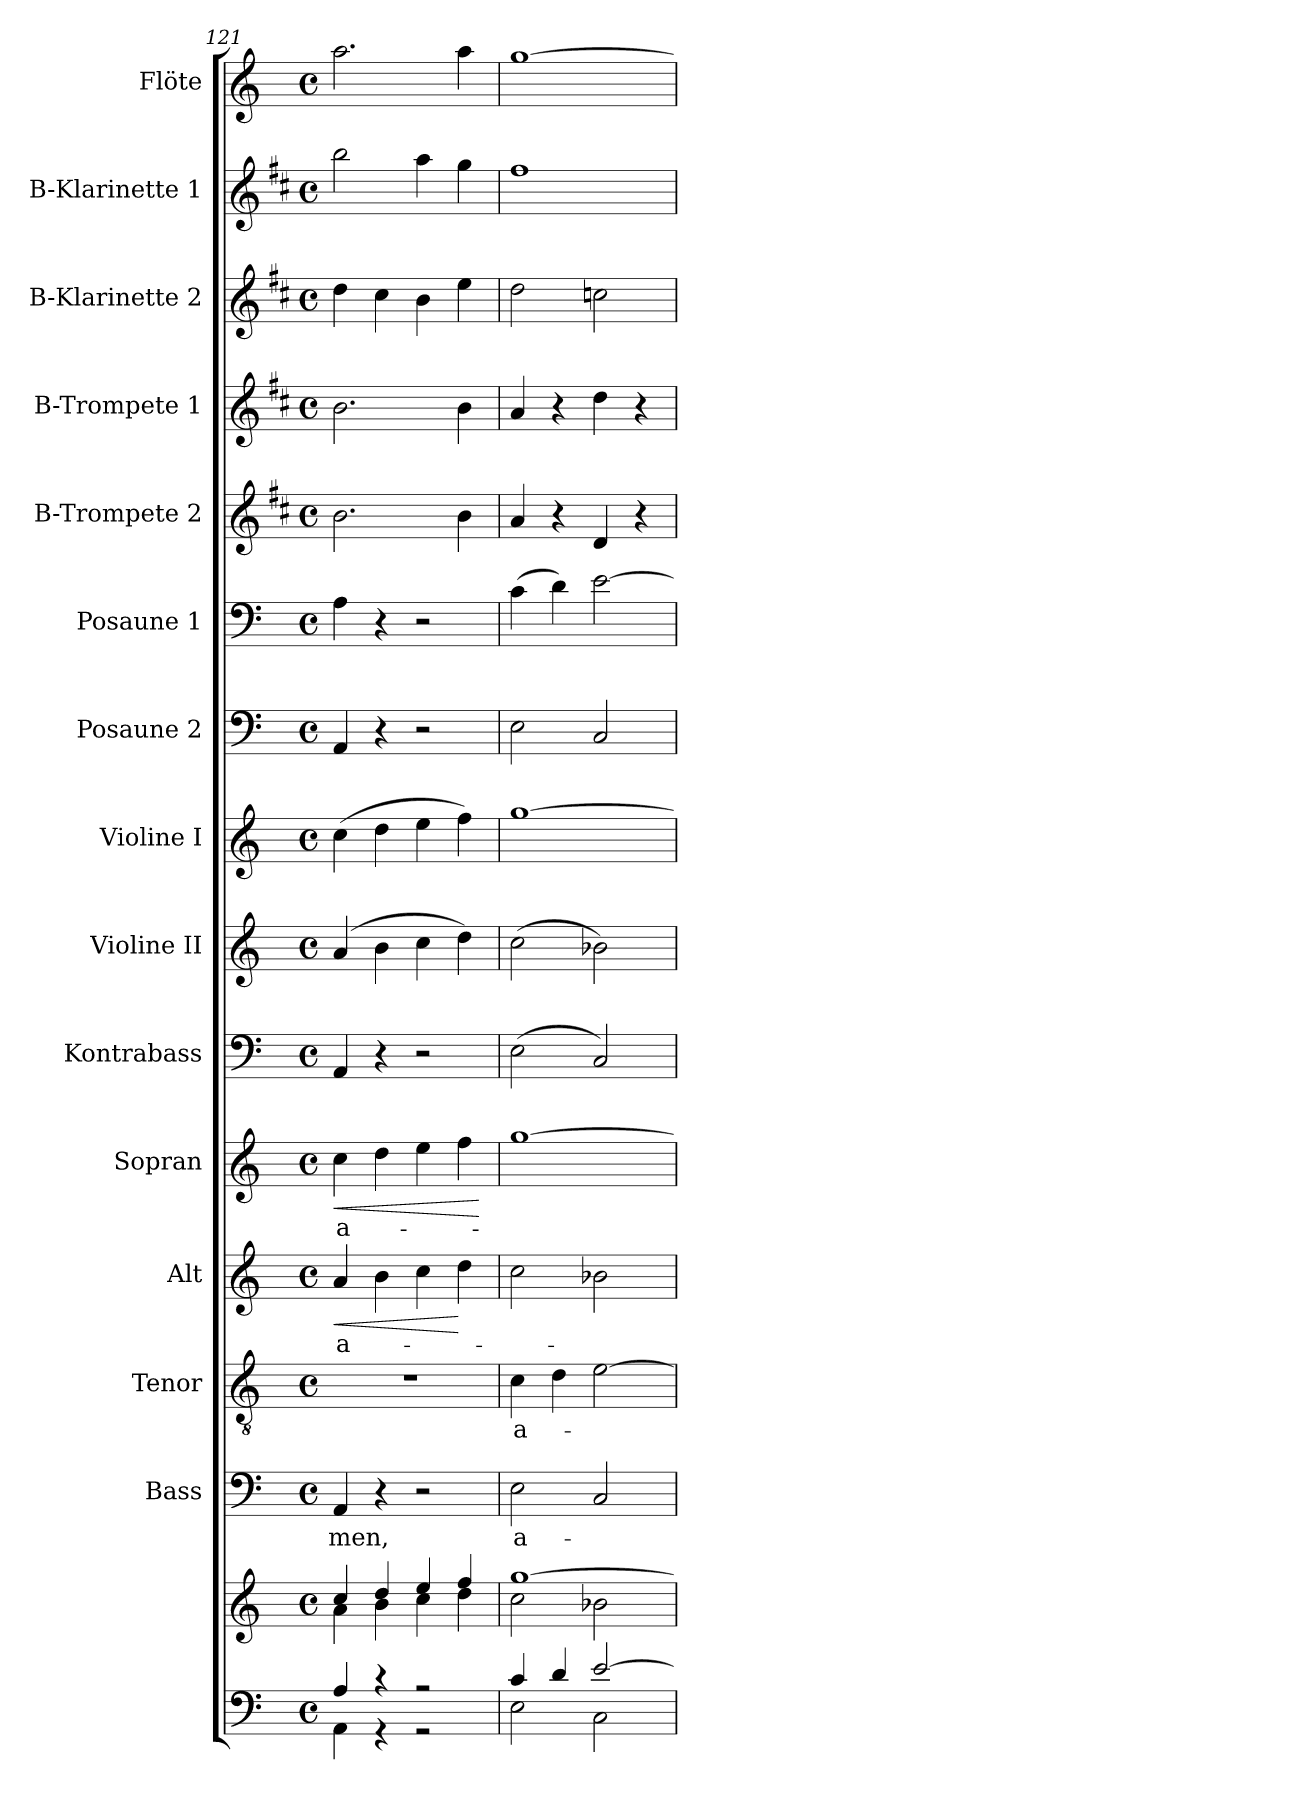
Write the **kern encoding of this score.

**kern	**kern	**kern	**text	**kern	**text	**kern	**text	**dynam	**kern	**text	**dynam	**kern	**kern	**kern	**kern	**kern	**kern	**kern	**kern	**kern	**kern
*part15	*part15	*part14	*part14	*part13	*part13	*part12	*part12	*part12	*part11	*part11	*part11	*part10	*part9	*part8	*part7	*part6	*part5	*part4	*part3	*part2	*part1
*staff16	*staff15	*staff14	*staff14	*staff13	*staff13	*staff12	*staff12	*staff12	*staff11	*staff11	*staff11	*staff10	*staff9	*staff8	*staff7	*staff6	*staff5	*staff4	*staff3	*staff2	*staff1
*	*	*I"Bass	*	*I"Tenor	*	*I"Alt	*	*	*I"Sopran	*	*	*I"Kontrabass	*I"Violine II	*I"Violine I	*I"Posaune 2	*I"Posaune 1	*I"B-Trompete 2	*I"B-Trompete 1	*I"B-Klarinette 2	*I"B-Klarinette 1	*I"Flöte
*	*	*I'B.	*	*I'T.	*	*I'A.	*	*	*I'S.	*	*	*I'Kb.	*I'Vl. II	*I'Vl. I	*I'Pos. 2	*I'Pos. 1	*I'B Trp. 2	*I'B Trp. 1	*I'B Kl. 2	*I'B Kl. 1	*I'Fl.
*clefF4	*clefG2	*clefF4	*	*clefGv2	*	*clefG2	*	*	*clefG2	*	*	*clefF4	*clefG2	*clefG2	*clefF4	*clefF4	*clefG2	*clefG2	*clefG2	*clefG2	*clefG2
*	*	*	*	*	*	*	*	*	*	*	*	*ITrd7c12	*	*	*	*	*ITrd1c2	*ITrd1c2	*ITrd1c2	*ITrd1c2	*
*k[]	*k[]	*k[]	*	*k[]	*	*k[]	*	*	*k[]	*	*	*k[]	*k[]	*k[]	*k[]	*k[]	*k[]	*k[]	*k[]	*k[]	*k[]
*C:	*C:	*C:	*	*C:	*	*C:	*	*	*C:	*	*	*C:	*C:	*C:	*C:	*C:	*C:	*C:	*C:	*C:	*C:
*M4/4	*M4/4	*M4/4	*	*M4/4	*	*M4/4	*	*	*M4/4	*	*	*M4/4	*M4/4	*M4/4	*M4/4	*M4/4	*M4/4	*M4/4	*M4/4	*M4/4	*M4/4
*met(c)	*met(c)	*met(c)	*	*met(c)	*	*met(c)	*	*	*met(c)	*	*	*met(c)	*met(c)	*met(c)	*met(c)	*met(c)	*met(c)	*met(c)	*met(c)	*met(c)	*met(c)
=121	=121	=121	=121	=121	=121	=121	=121	=121	=121	=121	=121	=121	=121	=121	=121	=121	=121	=121	=121	=121	=121
*^	*^	*	*	*	*	*	*	*	*	*	*	*	*	*	*	*	*	*	*	*	*
!	!	!	!	!	!LO:LY:b	!	!	!	!LO:LY:b	!LO:HP:b	!	!LO:LY:b	!LO:HP:b	!	!	!	!	!	!	!	!	!	!
4A/	4AA\	4cc/	4a\	4AA/	-men,	1r	.	4a/	a-	<	4cc\	a-	<	4AAA/	(4a/	(>4cc\	4AA/	4A\	2.a\	2.a\	4cc\	2aa\	2.aa\
4r	4r	4dd/	4b\	4r	.	.	.	4b\	.	.	4dd\	.	.	4r	4b\	4dd\	4r	4r	.	.	4b\	.	.
2r	2r	4ee/	4cc\	2r	.	.	.	4cc\	.	.	4ee\	.	.	2r	4cc\	4ee\	2r	2r	.	.	4a\	4gg\	.
.	.	4ff/	4dd\	.	.	.	.	4dd\	.	[	4ff\	.	.	.	4dd\)	4ff\)	.	.	4a\	4a\	4dd\	4ff\	4aa\
*v	*v	*	*	*	*	*	*	*	*	*	*	*	*	*	*	*	*	*	*	*	*	*	*
*	*v	*v	*	*	*	*	*	*	*	*	*	*	*	*	*	*	*	*	*	*	*	*
.	.	.	.	.	.	.	.	.	.	.	[	.	.	.	.	.	.	.	.	.	.
!!LO:PB:g=z
=122	=122	=122	=122	=122	=122	=122	=122	=122	=122	=122	=122	=122	=122	=122	=122	=122	=122	=122	=122	=122	=122
*^	*^	*	*	*	*	*	*	*	*	*	*	*	*	*	*	*	*	*	*	*	*
!	!	!	!	!	!LO:LY:b	!	!LO:LY:b	!	!	!	!	!	!	!	!	!	!	!	!	!	!	!	!
4c/	2E\	[>1gg	2cc\	2E\	a-	4c\	a-	2cc\	.	.	[1gg	.	.	(>2EE\	(>2cc\	[1gg	2E\	(>4c\	4g/	4g/	2cc\	1ee	[1gg
4d/	.	.	.	.	.	4d\	.	.	.	.	.	.	.	.	.	.	.	4d\)	4r	4r	.	.	.
[>2e/	2C\	.	2b-X\	2C/	.	[2e\	.	2b-X\	.	.	.	.	.	2CC/)	2b-X\)	.	2C/	[2e\	4c/	4cc\	2b-X\	.	.
.	.	.	.	.	.	.	.	.	.	.	.	.	.	.	.	.	.	.	4r	4r	.	.	.
*v	*v	*	*	*	*	*	*	*	*	*	*	*	*	*	*	*	*	*	*	*	*	*	*
*	*v	*v	*	*	*	*	*	*	*	*	*	*	*	*	*	*	*	*	*	*	*	*
=	=	=	=	=	=	=	=	=	=	=	=	=	=	=	=	=	=	=	=	=	=
*-	*-	*-	*-	*-	*-	*-	*-	*-	*-	*-	*-	*-	*-	*-	*-	*-	*-	*-	*-	*-	*-
